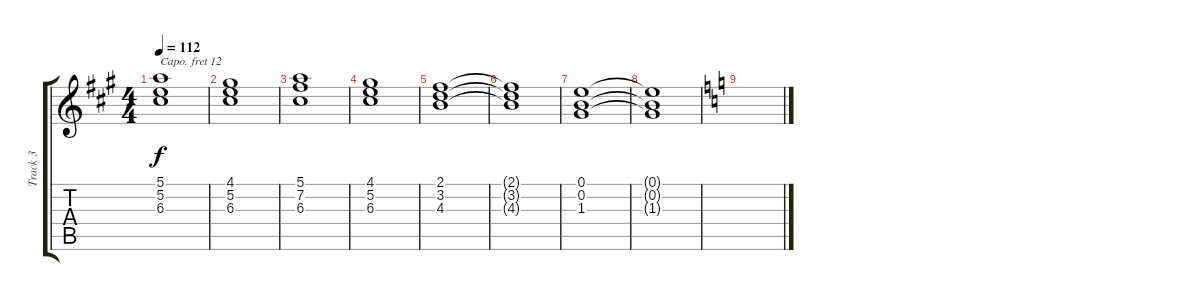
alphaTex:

\track ("Track 3" "Track 3") {instrument drawbarorgan}
\staff {score tabs}
\capo 12
\tuning (E4 B3 G3 D3 A2 E2) {hide}
\ts (4 4)
\tempo 112
\clef g2
\ks a
(5.1 5.2 6.3).1{dy f} |
(4.1 5.2 6.3).1 |
(5.1 7.2 6.3).1 |
(4.1 5.2 6.3).1 |
(2.1 3.2 4.3).1 |
(2.1{t} 3.2{t} 4.3{t}).1 |
(0.1 0.2 1.3).1 |
(0.1{t} 0.2{t} 1.3{t}).1 |
\ks c
